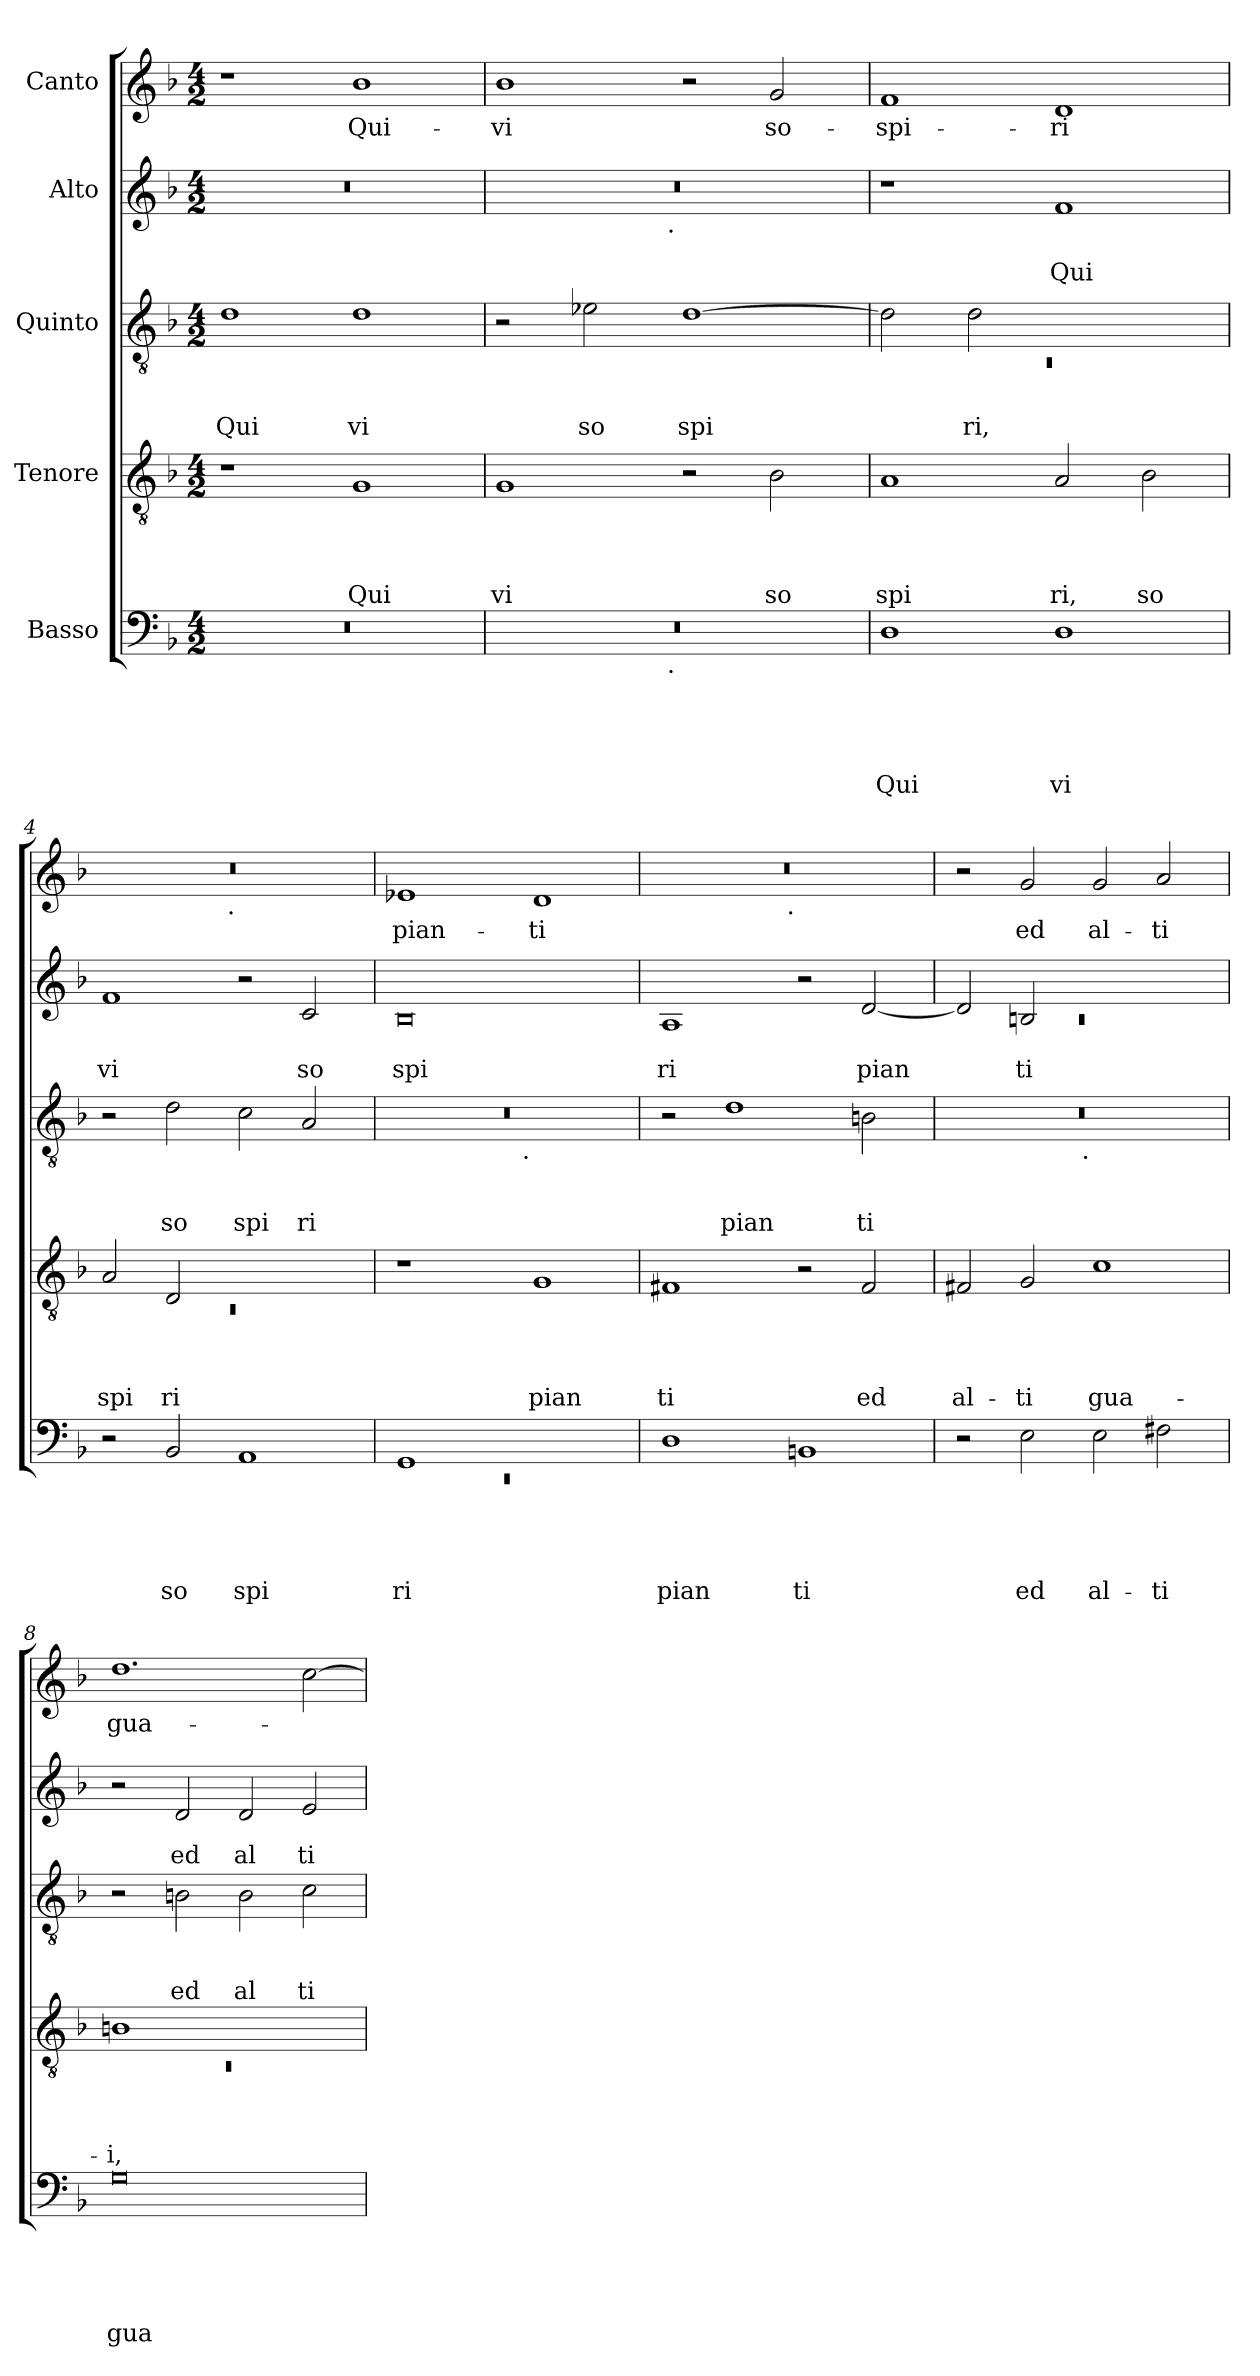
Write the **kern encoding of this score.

**kern	**text	**text	**text	**text	**text	**kern	**text	**text	**text	**text	**kern	**text	**text	**text	**kern	**text	**text	**kern	**text
*part5	*part5	*part5	*part5	*part5	*part5	*part4	*part4	*part4	*part4	*part4	*part3	*part3	*part3	*part3	*part2	*part2	*part2	*part1	*part1
*staff5	*staff5	*staff5	*staff5	*staff5	*staff5	*staff4	*staff4	*staff4	*staff4	*staff4	*staff3	*staff3	*staff3	*staff3	*staff2	*staff2	*staff2	*staff1	*staff1
*I"Basso	*	*	*	*	*	*I"Tenore	*	*	*	*	*I"Quinto	*	*	*	*I"Alto	*	*	*I"Canto	*
*clefF4	*	*	*	*	*	*clefGv2	*	*	*	*	*clefGv2	*	*	*	*clefG2	*	*	*clefG2	*
*k[b-]	*	*	*	*	*	*k[b-]	*	*	*	*	*k[b-]	*	*	*	*k[b-]	*	*	*k[b-]	*
*F:	*	*	*	*	*	*F:	*	*	*	*	*F:	*	*	*	*F:	*	*	*F:	*
*M4/2	*	*	*	*	*	*M4/2	*	*	*	*	*M4/2	*	*	*	*M4/2	*	*	*M4/2	*
=1	=1	=1	=1	=1	=1	=1	=1	=1	=1	=1	=1	=1	=1	=1	=1	=1	=1	=1	=1
!	!	!	!	!	!	!	!	!	!	!	!	!	!	!LO:LY:b	!	!	!	!	!
0r	.	.	.	.	.	1r	.	.	.	.	1d	.	.	Qui	0r	.	.	1r	.
!	!	!	!	!	!	!	!	!	!	!LO:LY:b	!	!	!	!LO:LY:b	!	!	!	!	!LO:LY:b
.	.	.	.	.	.	1G	.	.	.	Qui	1d	.	.	vi	.	.	.	1b-	Qui-
=2	=2	=2	=2	=2	=2	=2	=2	=2	=2	=2	=2	=2	=2	=2	=2	=2	=2	=2	=2
!	!	!	!	!	!	!	!	!	!	!LO:LY:b	!	!	!	!	!	!	!	!	!LO:LY:b
*^	*	*	*	*	*	*	*	*	*	*	*	*	*	*	*^	*	*	*	*
0r	2ryy	.	.	.	.	.	1G	.	.	.	vi	2r	.	.	.	0r	2ryy	.	.	1b-	-vi
!	!	!	!	!	!	!	!	!	!	!	!	!	!	!	!LO:LY:b	!	!	!	!	!	!
.	4...ryy	.	.	.	.	.	.	.	.	.	.	2e-X\	.	.	so	.	4...ryy	.	.	.	.
!	!	!	!	!	!	!	!	!	!	!	!	!	!	!	!	!	!LO:TX:b:t=.	!	!	!	!
!	!LO:TX:b:t=.	!	!	!	!	!	!	!	!	!	!	!	!	!	!	!	!	!	!	!	!
.	1ryy	.	.	.	.	.	.	.	.	.	.	.	.	.	.	.	1ryy	.	.	.	.
!	!	!	!	!	!	!	!	!	!	!	!	!	!	!	!LO:LY:b	!	!	!	!	!	!
.	.	.	.	.	.	.	2r	.	.	.	.	[>1d	.	.	spi	.	.	.	.	2r	.
!	!	!	!	!	!	!	!	!	!	!	!LO:LY:b	!	!	!	!	!	!	!	!	!	!LO:LY:b
.	.	.	.	.	.	.	2B-\	.	.	.	so	.	.	.	.	.	.	.	.	2g/	so-
.	32ryy	.	.	.	.	.	.	.	.	.	.	.	.	.	.	.	32ryy	.	.	.	.
=3	=3	=3	=3	=3	=3	=3	=3	=3	=3	=3	=3	=3	=3	=3	=3	=3	=3	=3	=3	=3	=3
*	*	*	*	*	*	*	*	*	*	*	*	*^	*	*	*	*	*	*	*	*	*
!	!	!	!	!	!	!LO:LY:b	!	!	!	!	!LO:LY:b	!	!LO:N:vis=1	!	!	!	!	!	!	!	!	!LO:LY:b
*v	*v	*	*	*	*	*	*	*	*	*	*	*	*	*	*	*	*v	*v	*	*	*	*
1D	.	.	.	.	Qui	1A	.	.	.	spi	2d\]	0rC	.	.	.	1r	.	.	1f	-spi-
!	!	!	!	!	!	!	!	!	!	!	!	!	!	!	!LO:LY:b	!	!	!	!	!
.	.	.	.	.	.	.	.	.	.	.	2d\	.	.	.	ri,	.	.	.	.	.
!	!	!	!	!	!LO:LY:b	!	!	!	!	!LO:LY:b	!	!	!	!	!	!	!	!LO:LY:b	!	!LO:LY:b
1D	.	.	.	.	vi	2A/	.	.	.	ri,	1ryy	.	.	.	.	1f	.	Qui	1d	-ri
!	!	!	!	!	!	!	!	!	!	!LO:LY:b	!	!	!	!	!	!	!	!	!	!
.	.	.	.	.	.	2B-\	.	.	.	so	.	.	.	.	.	.	.	.	.	.
*	*	*	*	*	*	*	*	*	*	*	*v	*v	*	*	*	*	*	*	*	*
=4	=4	=4	=4	=4	=4	=4	=4	=4	=4	=4	=4	=4	=4	=4	=4	=4	=4	=4	=4
*	*	*	*	*	*	*^	*	*	*	*	*	*	*	*	*	*	*	*	*
!	!	!	!	!	!	!	!LO:N:vis=1	!	!	!	!LO:LY:b	!	!	!	!	!	!	!LO:LY:b	!	!
*	*	*	*	*	*	*	*	*	*	*	*	*	*	*	*	*	*	*	*^	*
2r	.	.	.	.	.	2A/	0rC	.	.	.	spi	2r	.	.	.	1f	.	vi	0r	2ryy	.
!	!	!	!	!	!LO:LY:b	!	!	!	!	!	!LO:LY:b	!	!	!	!LO:LY:b	!	!	!	!	!	!
2BB-/	.	.	.	.	so	2D/	.	.	.	.	ri	2d\	.	.	so	.	.	.	.	4...ryy	.
!	!	!	!	!	!	!	!	!	!	!	!	!	!	!	!	!	!	!	!	!LO:TX:b:t=.	!
.	.	.	.	.	.	.	.	.	.	.	.	.	.	.	.	.	.	.	.	1ryy	.
!	!	!	!	!	!LO:LY:b	!	!	!	!	!	!	!	!	!	!LO:LY:b	!	!	!	!	!	!
1AA	.	.	.	.	spi	1ryy	.	.	.	.	.	2c\	.	.	spi	2r	.	.	.	.	.
!	!	!	!	!	!	!	!	!	!	!	!	!	!	!	!LO:LY:b	!	!	!LO:LY:b	!	!	!
.	.	.	.	.	.	.	.	.	.	.	.	2A/	.	.	ri	2c/	.	so	.	.	.
.	.	.	.	.	.	.	.	.	.	.	.	.	.	.	.	.	.	.	.	32ryy	.
=5	=5	=5	=5	=5	=5	=5	=5	=5	=5	=5	=5	=5	=5	=5	=5	=5	=5	=5	=5	=5	=5
*^	*	*	*	*	*	*	*	*	*	*	*	*	*	*	*	*	*	*	*	*	*
!	!LO:N:vis=1	!	!	!	!	!LO:LY:b	!	!	!	!	!	!	!	!	!	!	!	!	!LO:LY:b	!	!	!LO:LY:b
*	*	*	*	*	*	*	*v	*v	*	*	*	*	*^	*	*	*	*	*	*	*v	*v	*
1GG	0rEE	.	.	.	.	ri	1r	.	.	.	.	0r	2ryy	.	.	.	0B-	.	spi	1e-X	pian-
.	.	.	.	.	.	.	.	.	.	.	.	.	4...ryy	.	.	.	.	.	.	.	.
!	!	!	!	!	!	!	!	!	!	!	!	!	!LO:TX:b:t=.	!	!	!	!	!	!	!	!
.	.	.	.	.	.	.	.	.	.	.	.	.	1ryy	.	.	.	.	.	.	.	.
!	!	!	!	!	!	!	!	!	!	!	!LO:LY:b	!	!	!	!	!	!	!	!	!	!LO:LY:b
1ryy	.	.	.	.	.	.	1G	.	.	.	pian	.	.	.	.	.	.	.	.	1d	-ti
.	.	.	.	.	.	.	.	.	.	.	.	.	32ryy	.	.	.	.	.	.	.	.
=6	=6	=6	=6	=6	=6	=6	=6	=6	=6	=6	=6	=6	=6	=6	=6	=6	=6	=6	=6	=6	=6
!	!	!	!	!	!	!LO:LY:b	!	!	!	!	!LO:LY:b	!	!	!	!	!	!	!	!LO:LY:b	!	!
*v	*v	*	*	*	*	*	*	*	*	*	*	*v	*v	*	*	*	*	*	*	*^	*
1D	.	.	.	.	pian	1F#X	.	.	.	ti	2r	.	.	.	1A	.	ri	0r	2ryy	.
!	!	!	!	!	!	!	!	!	!	!	!	!	!	!LO:LY:b	!	!	!	!	!	!
.	.	.	.	.	.	.	.	.	.	.	1d	.	.	pian	.	.	.	.	4...ryy	.
!	!	!	!	!	!	!	!	!	!	!	!	!	!	!	!	!	!	!	!LO:TX:b:t=.	!
.	.	.	.	.	.	.	.	.	.	.	.	.	.	.	.	.	.	.	1ryy	.
!	!	!	!	!	!LO:LY:b	!	!	!	!	!	!	!	!	!	!	!	!	!	!	!
1BBn	.	.	.	.	ti	2r	.	.	.	.	.	.	.	.	2r	.	.	.	.	.
!	!	!	!	!	!	!	!	!	!	!LO:LY:b	!	!	!	!LO:LY:b	!	!	!LO:LY:b	!	!	!
.	.	.	.	.	.	2F#/	.	.	.	ed	2Bn\	.	.	ti	[<2d/	.	pian	.	.	.
.	.	.	.	.	.	.	.	.	.	.	.	.	.	.	.	.	.	.	32ryy	.
!!LO:LB:g=z
=7	=7	=7	=7	=7	=7	=7	=7	=7	=7	=7	=7	=7	=7	=7	=7	=7	=7	=7	=7	=7
*	*	*	*	*	*	*	*	*	*	*	*	*	*	*	*^	*	*	*	*	*
!	!	!	!	!	!	!	!	!	!	!LO:LY:b	!	!	!	!	!	!LO:N:vis=1	!	!	!	!	!
*	*	*	*	*	*	*	*	*	*	*	*^	*	*	*	*	*	*	*	*v	*v	*
2r	.	.	.	.	.	2F#X/	.	.	.	al-	0r	2ryy	.	.	.	2d/]	0rc	.	.	2r	.
!	!	!	!	!	!LO:LY:b	!	!	!	!	!LO:LY:b	!	!	!	!	!	!	!	!	!LO:LY:b	!	!LO:LY:b
2E\	.	.	.	.	ed	2G/	.	.	.	-ti	.	4...ryy	.	.	.	2Bn/	.	.	ti	2g/	ed
!	!	!	!	!	!	!	!	!	!	!	!	!LO:TX:b:t=.	!	!	!	!	!	!	!	!	!
.	.	.	.	.	.	.	.	.	.	.	.	1ryy	.	.	.	.	.	.	.	.	.
!	!	!	!	!	!LO:LY:b	!	!	!	!	!LO:LY:b	!	!	!	!	!	!	!	!	!	!	!LO:LY:b
2E\	.	.	.	.	al-	1c	.	.	.	gua-	.	.	.	.	.	1ryy	.	.	.	2g/	al-
!	!	!	!	!	!LO:LY:b	!	!	!	!	!	!	!	!	!	!	!	!	!	!	!	!LO:LY:b
2F#X\	.	.	.	.	-ti	.	.	.	.	.	.	.	.	.	.	.	.	.	.	2a/	-ti
.	.	.	.	.	.	.	.	.	.	.	.	32ryy	.	.	.	.	.	.	.	.	.
=8	=8	=8	=8	=8	=8	=8	=8	=8	=8	=8	=8	=8	=8	=8	=8	=8	=8	=8	=8	=8	=8
*	*	*	*	*	*	*^	*	*	*	*	*	*	*	*	*	*	*	*	*	*	*
!	!	!	!	!	!LO:LY:b	!	!LO:N:vis=1	!	!	!	!LO:LY:b	!	!	!	!	!	!	!	!	!	!	!LO:LY:b
*	*	*	*	*	*	*	*	*	*	*	*	*v	*v	*	*	*	*	*	*	*	*	*
*	*	*	*	*	*	*	*	*	*	*	*	*	*	*	*	*v	*v	*	*	*	*
0G	.	.	.	.	gua-	1Bn	0rC	.	.	.	-i,	2r	.	.	.	2r	.	.	1.dd	gua-
!	!	!	!	!	!	!	!	!	!	!	!	!	!	!	!LO:LY:b	!	!	!LO:LY:b	!	!
.	.	.	.	.	.	.	.	.	.	.	.	2Bn\	.	.	ed	2d/	.	ed	.	.
!	!	!	!	!	!	!	!	!	!	!	!	!	!	!	!LO:LY:b	!	!	!LO:LY:b	!	!
.	.	.	.	.	.	1ryy	.	.	.	.	.	2B\	.	.	al	2d/	.	al	.	.
!	!	!	!	!	!	!	!	!	!	!	!	!	!	!	!LO:LY:b	!	!	!LO:LY:b	!	!
.	.	.	.	.	.	.	.	.	.	.	.	2c\	.	.	ti	2e/	.	ti	[>2cc\	.
*	*	*	*	*	*	*v	*v	*	*	*	*	*	*	*	*	*	*	*	*	*
=	=	=	=	=	=	=	=	=	=	=	=	=	=	=	=	=	=	=	=
*-	*-	*-	*-	*-	*-	*-	*-	*-	*-	*-	*-	*-	*-	*-	*-	*-	*-	*-	*-
